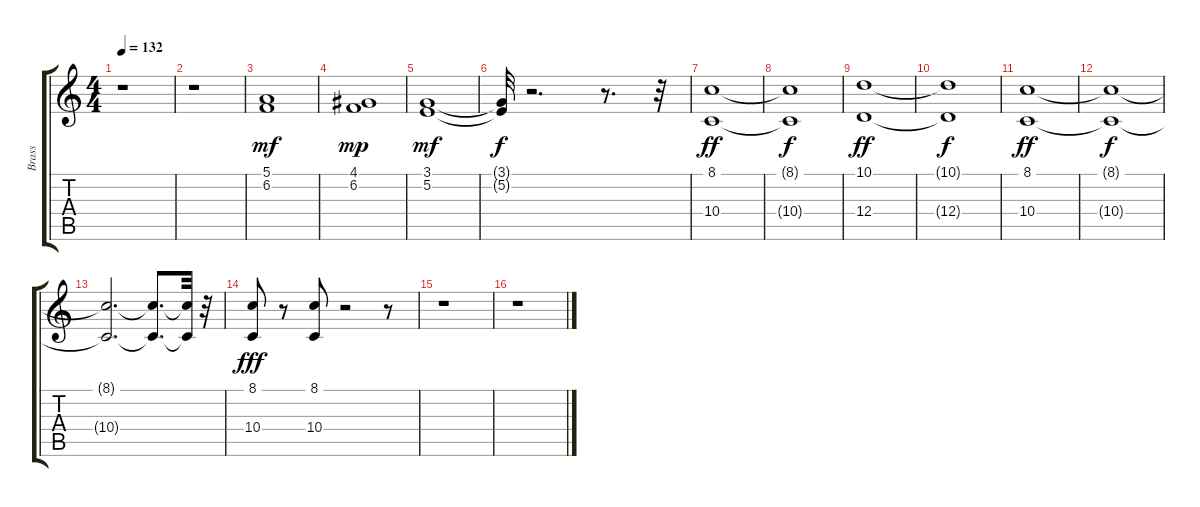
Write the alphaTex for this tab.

\track ("Brass" "Brass") {instrument brasssection}
\staff {score tabs}
\tuning (E4 B3 G3 D3 A2 E2) {hide}
\ts (4 4)
\tempo 132
\clef g2
\ks c
r.1{dy fff} |
r.1 |
(5.1 6.2).1{dy mf} |
(4.1 6.2).1{dy mp} |
(3.1 5.2).1{dy mf} |
(3.1{t} 5.2{t}).32{dy f} r.2{d} r.8{d} r.32 |
(8.1 10.4).1{dy ff} |
(8.1{t} 10.4{t}).1{dy f} |
(10.1 12.4).1{dy ff} |
(10.1{t} 12.4{t}).1{dy f} |
(8.1 10.4).1{dy ff} |
(8.1{t} 10.4{t}).1{dy f} |
(8.1{t} 10.4{t}).2{d} (8.1{t} 10.4{t}).8{d} (8.1{t} 10.4{t}).32 r.32 |
(8.1 10.4).8{dy fff} r.8 (8.1 10.4).8 r.2 r.8 |
r.1 |
r.1
